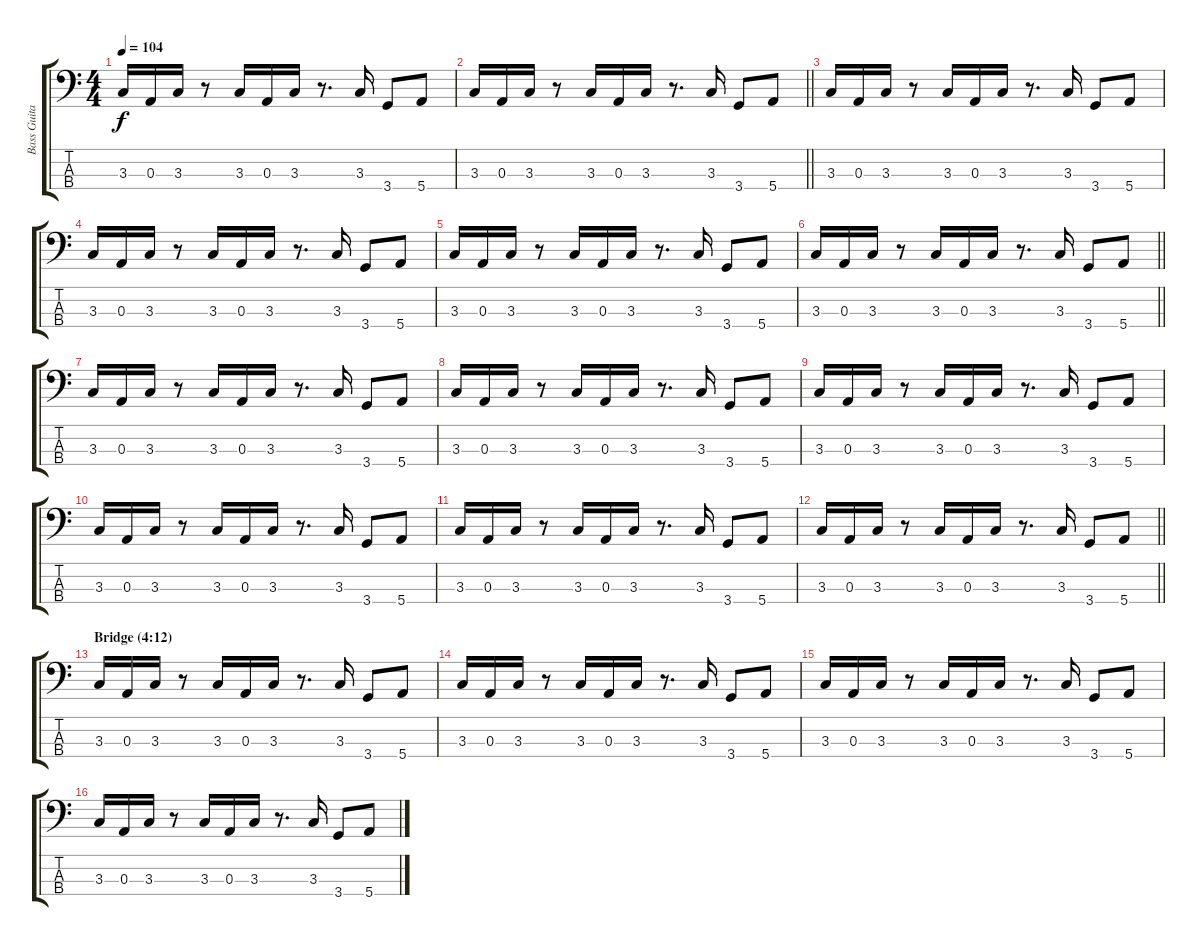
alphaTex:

\track ("Bass Guitar" "Bass Guita") {instrument electricbassfinger}
\staff {score tabs}
\tuning (G2 D2 A1 E1) {hide}
\ts (4 4)
\tempo 104
\clef f4
\ks c
3.3.16{dy f} 0.3.16 3.3.16 r.8 3.3.16 0.3.16 3.3.16 r.8{d} 3.3.16 3.4.8 5.4.8 |
\barLineRight lightlight
3.3.16 0.3.16 3.3.16 r.8 3.3.16 0.3.16 3.3.16 r.8{d} 3.3.16 3.4.8 5.4.8 |
3.3.16 0.3.16 3.3.16 r.8 3.3.16 0.3.16 3.3.16 r.8{d} 3.3.16 3.4.8 5.4.8 |
3.3.16 0.3.16 3.3.16 r.8 3.3.16 0.3.16 3.3.16 r.8{d} 3.3.16 3.4.8 5.4.8 |
3.3.16 0.3.16 3.3.16 r.8 3.3.16 0.3.16 3.3.16 r.8{d} 3.3.16 3.4.8 5.4.8 |
\barLineRight lightlight
3.3.16 0.3.16 3.3.16 r.8 3.3.16 0.3.16 3.3.16 r.8{d} 3.3.16 3.4.8 5.4.8 |
3.3.16 0.3.16 3.3.16 r.8 3.3.16 0.3.16 3.3.16 r.8{d} 3.3.16 3.4.8 5.4.8 |
3.3.16 0.3.16 3.3.16 r.8 3.3.16 0.3.16 3.3.16 r.8{d} 3.3.16 3.4.8 5.4.8 |
3.3.16 0.3.16 3.3.16 r.8 3.3.16 0.3.16 3.3.16 r.8{d} 3.3.16 3.4.8 5.4.8 |
3.3.16 0.3.16 3.3.16 r.8 3.3.16 0.3.16 3.3.16 r.8{d} 3.3.16 3.4.8 5.4.8 |
3.3.16 0.3.16 3.3.16 r.8 3.3.16 0.3.16 3.3.16 r.8{d} 3.3.16 3.4.8 5.4.8 |
\barLineRight lightlight
3.3.16 0.3.16 3.3.16 r.8 3.3.16 0.3.16 3.3.16 r.8{d} 3.3.16 3.4.8 5.4.8 |
\section ("" "Bridge (4:12)")
3.3.16 0.3.16 3.3.16 r.8 3.3.16 0.3.16 3.3.16 r.8{d} 3.3.16 3.4.8 5.4.8 |
3.3.16 0.3.16 3.3.16 r.8 3.3.16 0.3.16 3.3.16 r.8{d} 3.3.16 3.4.8 5.4.8 |
3.3.16 0.3.16 3.3.16 r.8 3.3.16 0.3.16 3.3.16 r.8{d} 3.3.16 3.4.8 5.4.8 |
3.3.16 0.3.16 3.3.16 r.8 3.3.16 0.3.16 3.3.16 r.8{d} 3.3.16 3.4.8 5.4.8
